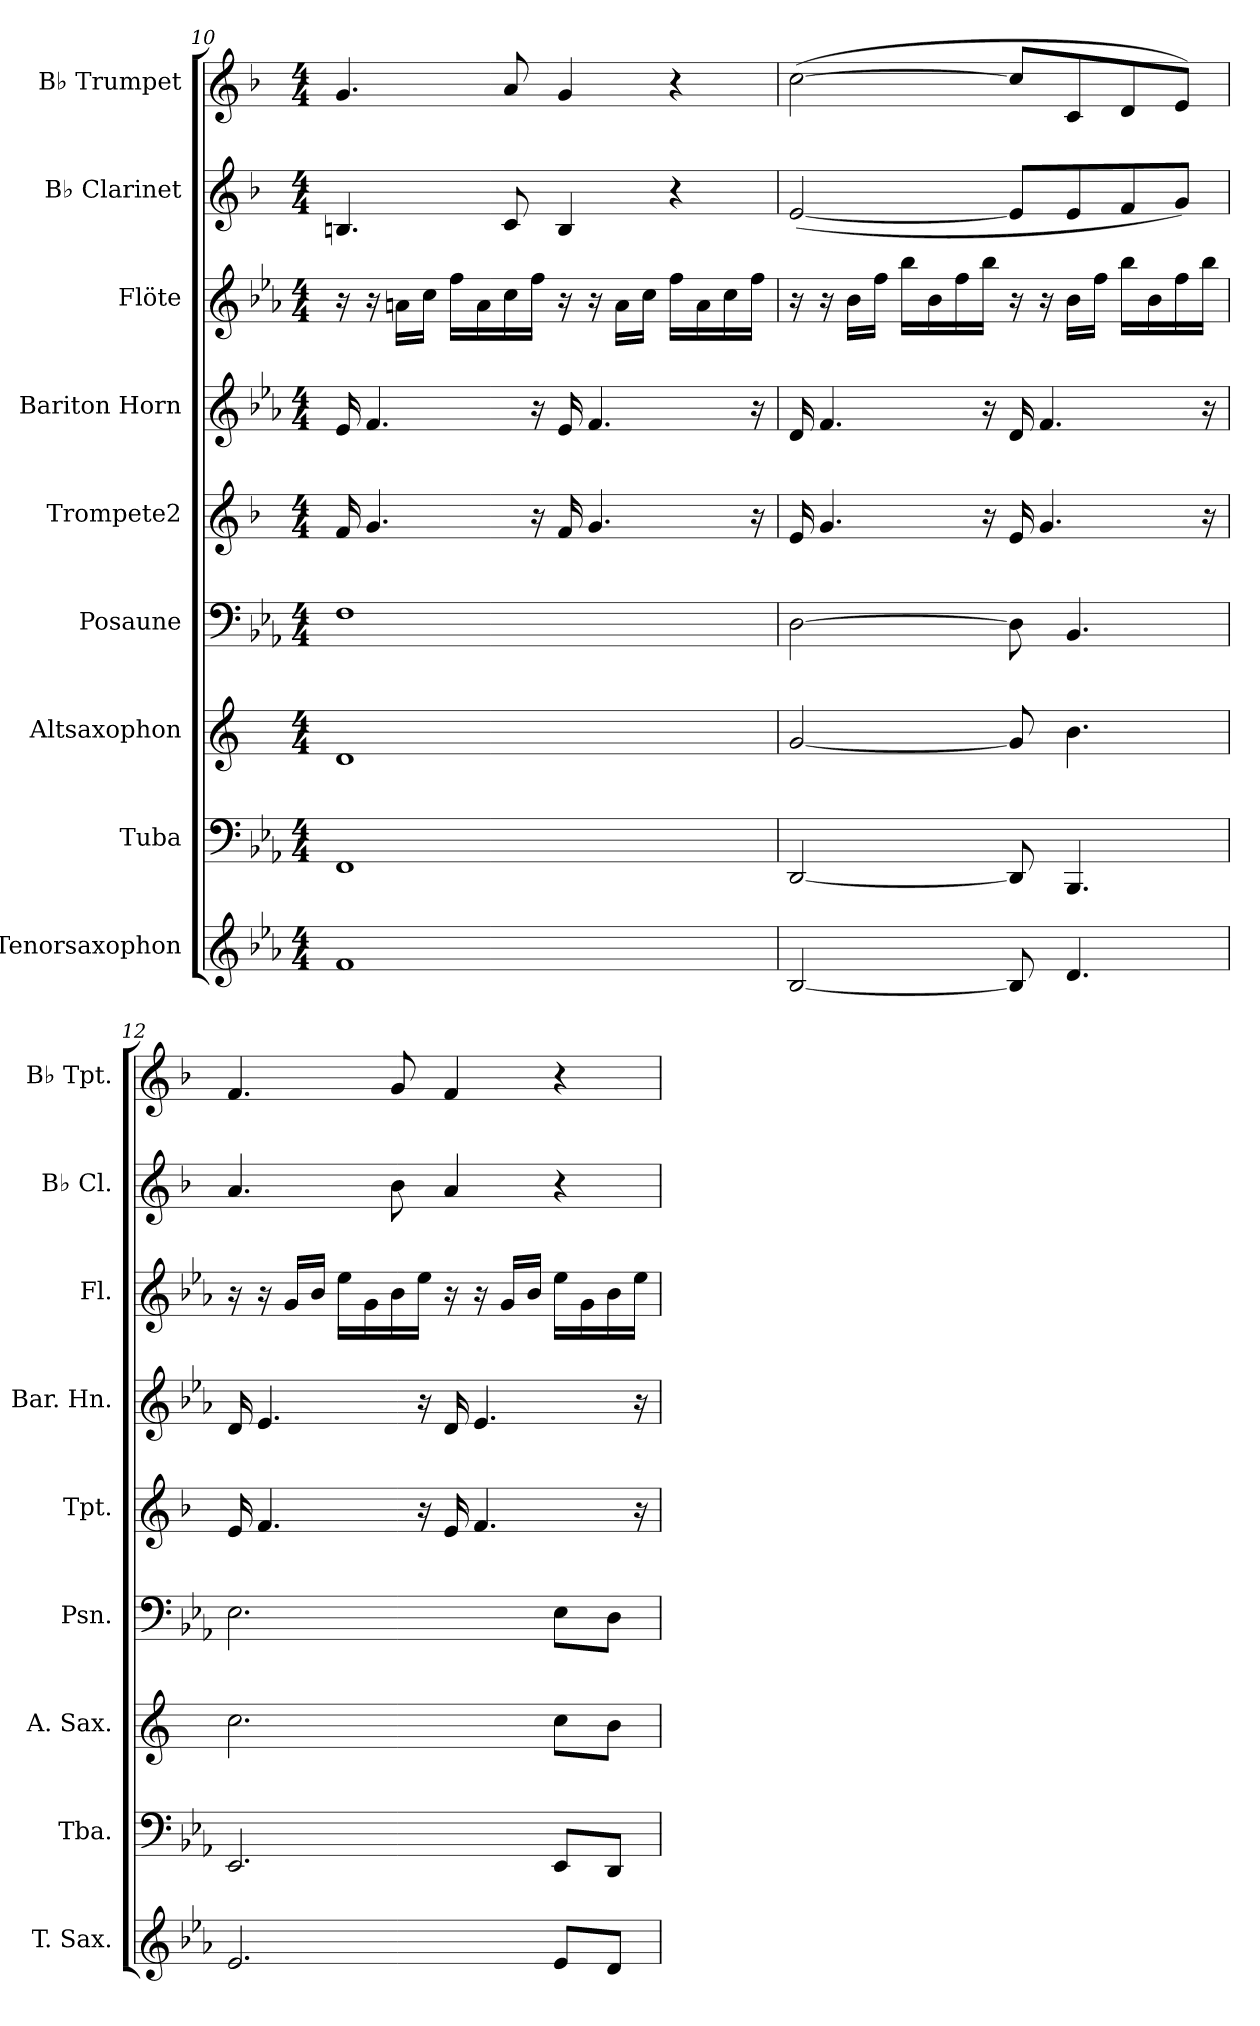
**kern	**kern	**kern	**kern	**kern	**kern	**kern	**kern	**kern
*part9	*part8	*part7	*part6	*part5	*part4	*part3	*part2	*part1
*staff9	*staff8	*staff7	*staff6	*staff5	*staff4	*staff3	*staff2	*staff1
*I"Tenorsaxophon	*I"Tuba	*I"Altsaxophon	*I"Posaune	*I"Trompete2	*I"Bariton Horn	*I"Flöte	*I"B♭ Clarinet	*I"B♭ Trumpet
*I'T. Sax.	*I'Tba.	*I'A. Sax.	*I'Psn.	*I'Tpt.	*I'Bar. Hn.	*I'Fl.	*I'B♭ Cl.	*I'B♭ Tpt.
*clefG2	*clefF4	*clefG2	*clefF4	*clefG2	*clefG2	*clefG2	*clefG2	*clefG2
*ITrd8c14	*	*ITrd5c9	*	*ITrd1c2	*ITrd8c14	*	*ITrd1c2	*ITrd1c2
*k[b-e-a-]	*k[b-e-a-]	*k[b-e-a-]	*k[b-e-a-]	*k[b-e-a-]	*k[b-e-a-]	*k[b-e-a-]	*k[b-e-a-]	*k[b-e-a-]
*M4/4	*M4/4	*M4/4	*M4/4	*M4/4	*M4/4	*M4/4	*M4/4	*M4/4
=10	=10	=10	=10	=10	=10	=10	=10	=10
1F	1FF	1F	1F	16e-/	16E-/	16r	4.An/	4.f/
.	.	.	.	4.f/	4.F/	16r	.	.
.	.	.	.	.	.	16an\LL	.	.
.	.	.	.	.	.	16cc\JJ	.	.
.	.	.	.	.	.	16ff\LL	.	.
.	.	.	.	.	.	16a\	.	.
.	.	.	.	.	.	16cc\	8B-/	8g/
.	.	.	.	16r	16r	16ff\JJ	.	.
.	.	.	.	16e-/	16E-/	16r	4A/	4f/
.	.	.	.	4.f/	4.F/	16r	.	.
.	.	.	.	.	.	16a\LL	.	.
.	.	.	.	.	.	16cc\JJ	.	.
.	.	.	.	.	.	16ff\LL	4r	4r
.	.	.	.	.	.	16a\	.	.
.	.	.	.	.	.	16cc\	.	.
.	.	.	.	16r	16r	16ff\JJ	.	.
!!LO:PB:g=z
=11	=11	=11	=11	=11	=11	=11	=11	=11
[2BB-/	[2DD/	[2B-/	[2D\	16d/	16D/	16r	([2d/	([2b-\
.	.	.	.	4.f/	4.F/	16r	.	.
.	.	.	.	.	.	16b-\LL	.	.
.	.	.	.	.	.	16ff\JJ	.	.
.	.	.	.	.	.	16bb-\LL	.	.
.	.	.	.	.	.	16b-\	.	.
.	.	.	.	.	.	16ff\	.	.
.	.	.	.	16r	16r	16bb-\JJ	.	.
8BB-/]	8DD/]	8B-/]	8D\]	16d/	16D/	16r	8d/L]	8b-/L]
.	.	.	.	4.f/	4.F/	16r	.	.
4.D/	4.BBB-/	4.d\	4.BB-/	.	.	16b-\LL	8d/	8B-/
.	.	.	.	.	.	16ff\JJ	.	.
.	.	.	.	.	.	16bb-\LL	8e-/	8c/
.	.	.	.	.	.	16b-\	.	.
.	.	.	.	.	.	16ff\	8f/J)	8d/J)
.	.	.	.	16r	16r	16bb-\JJ	.	.
=12	=12	=12	=12	=12	=12	=12	=12	=12
2.E-/	2.EE-/	2.e-\	2.E-\	16d/	16D/	16r	4.g/	4.e-/
.	.	.	.	4.e-/	4.E-/	16r	.	.
.	.	.	.	.	.	16g/LL	.	.
.	.	.	.	.	.	16b-/JJ	.	.
.	.	.	.	.	.	16ee-\LL	.	.
.	.	.	.	.	.	16g\	.	.
.	.	.	.	.	.	16b-\	8a-\	8f/
.	.	.	.	16r	16r	16ee-\JJ	.	.
.	.	.	.	16d/	16D/	16r	4g/	4e-/
.	.	.	.	4.e-/	4.E-/	16r	.	.
.	.	.	.	.	.	16g/LL	.	.
.	.	.	.	.	.	16b-/JJ	.	.
8E-/L	8EE-/L	8e-\L	8E-\L	.	.	16ee-\LL	4r	4r
.	.	.	.	.	.	16g\	.	.
8D/J	8DD/J	8d\J	8D\J	.	.	16b-\	.	.
.	.	.	.	16r	16r	16ee-\JJ	.	.
=	=	=	=	=	=	=	=	=
*-	*-	*-	*-	*-	*-	*-	*-	*-
